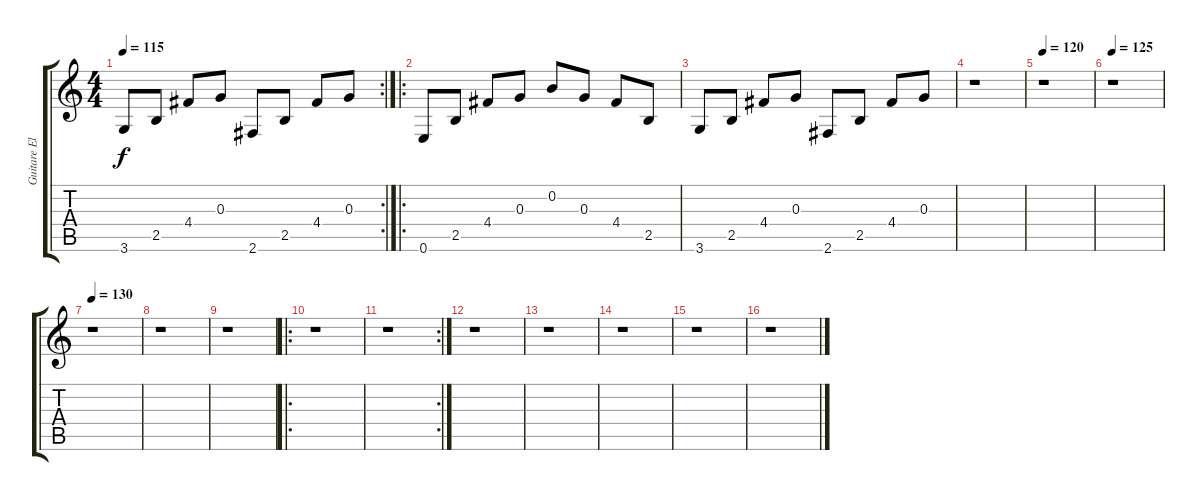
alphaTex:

\track ("Guitare Electrique Claire" "Guitare El") {instrument overdrivenguitar}
\staff {score tabs}
\tuning (E4 B3 G3 D3 A2 E2) {hide}
\rc 2
\ts (4 4)
\tempo 115
\clef g2
\ks c
3.6.8{dy f} 2.5.8 4.4.8 0.3.8 2.6.8 2.5.8 4.4.8 0.3.8 |
\ro
0.6.8 2.5.8 4.4.8 0.3.8 0.2.8 0.3.8 4.4.8 2.5.8 |
3.6.8 2.5.8 4.4.8 0.3.8 2.6.8 2.5.8 4.4.8 0.3.8 |
r.1 |
\tempo 120
r.1 |
\tempo 125
r.1 |
\tempo 130
r.1 |
r.1 |
r.1 |
\ro
r.1 |
\rc 2
r.1 |
r.1 |
r.1 |
r.1 |
r.1 |
r.1
